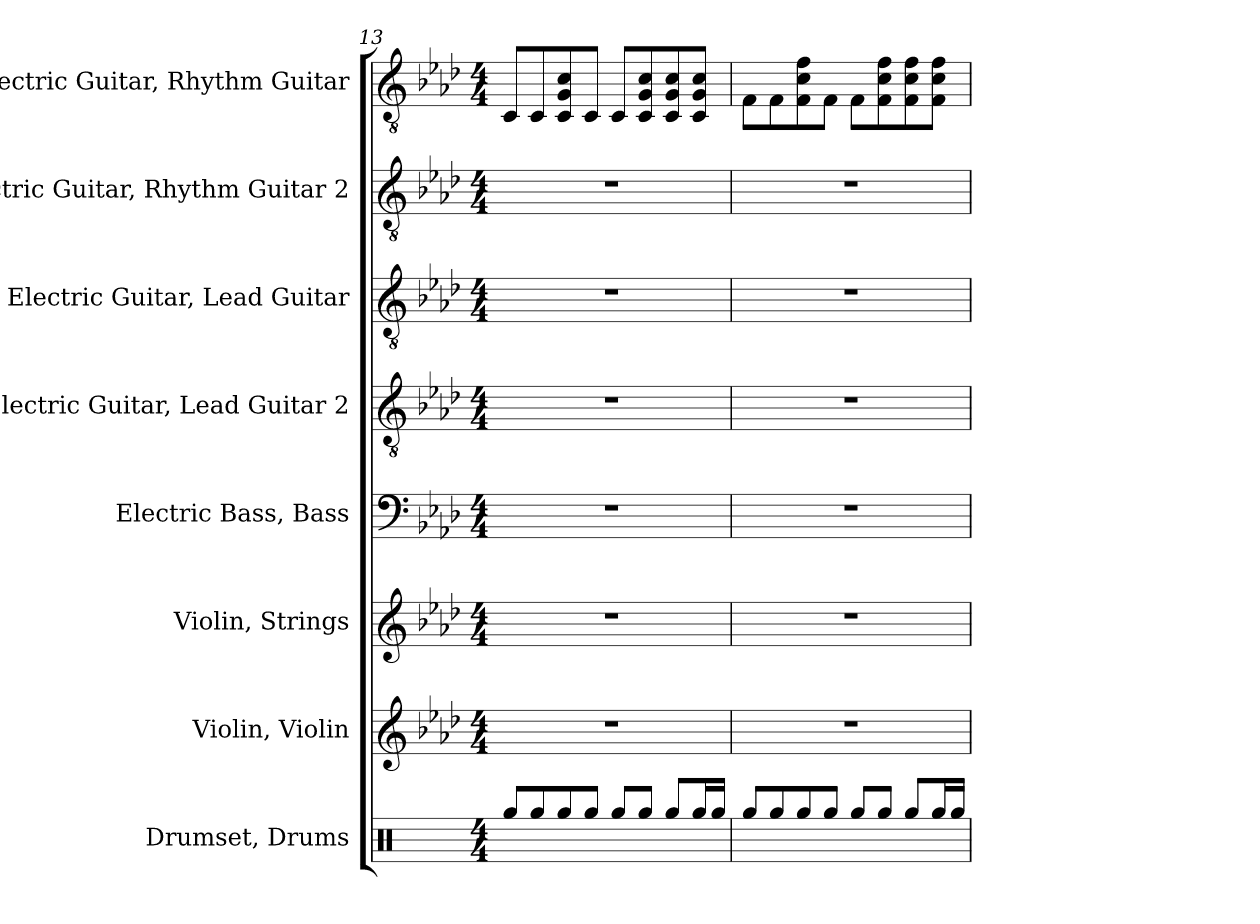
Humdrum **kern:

**kern	**kern	**kern	**kern	**kern	**kern	**kern	**kern
*part8	*part7	*part6	*part5	*part4	*part3	*part2	*part1
*staff8	*staff7	*staff6	*staff5	*staff4	*staff3	*staff2	*staff1
*I"Drumset, Drums	*I"Violin, Violin	*I"Violin, Strings	*I"Electric Bass, Bass	*I"Electric Guitar, Lead Guitar 2	*I"Electric Guitar, Lead Guitar	*I"Electric Guitar, Rhythm Guitar 2	*I"Electric Guitar, Rhythm Guitar
*I'D. Set	*I'Vln.	*I'Vln.	*I'El. B.	*I'El. Guit.	*I'El. Guit.	*I'El. Guit.	*I'El. Guit.
*clefX	*clefG2	*clefG2	*clefF4	*clefGv2	*clefGv2	*clefGv2	*clefGv2
*	*	*	*ITrd7c12	*	*	*	*
*k[]	*k[b-e-a-d-]	*k[b-e-a-d-]	*k[b-e-a-d-]	*k[b-e-a-d-]	*k[b-e-a-d-]	*k[b-e-a-d-]	*k[b-e-a-d-]
*M4/4	*M4/4	*M4/4	*M4/4	*M4/4	*M4/4	*M4/4	*M4/4
=13	=13	=13	=13	=13	=13	=13	=13
8Rgg/L	1r	1r	1r	1r	1r	1r	8C/L
8Rgg/	.	.	.	.	.	.	8C/
8Rgg/	.	.	.	.	.	.	8C/ 8G/ 8c/
8Rgg/J	.	.	.	.	.	.	8C/J
8Rgg/L	.	.	.	.	.	.	8C/L
8Rgg/J	.	.	.	.	.	.	8C/ 8G/ 8c/
8Rgg/L	.	.	.	.	.	.	8C/ 8G/ 8c/
16Rgg/L	.	.	.	.	.	.	8C/ 8G/ 8c/J
16Rgg/JJ	.	.	.	.	.	.	.
=14	=14	=14	=14	=14	=14	=14	=14
8Rgg/L	1r	1r	1r	1r	1r	1r	8F\L
8Rgg/	.	.	.	.	.	.	8F\
8Rgg/	.	.	.	.	.	.	8F\ 8c\ 8f\
8Rgg/J	.	.	.	.	.	.	8F\J
8Rgg/L	.	.	.	.	.	.	8F\L
8Rgg/J	.	.	.	.	.	.	8F\ 8c\ 8f\
8Rgg/L	.	.	.	.	.	.	8F\ 8c\ 8f\
16Rgg/L	.	.	.	.	.	.	8F\ 8c\ 8f\J
16Rgg/JJ	.	.	.	.	.	.	.
=	=	=	=	=	=	=	=
*-	*-	*-	*-	*-	*-	*-	*-
